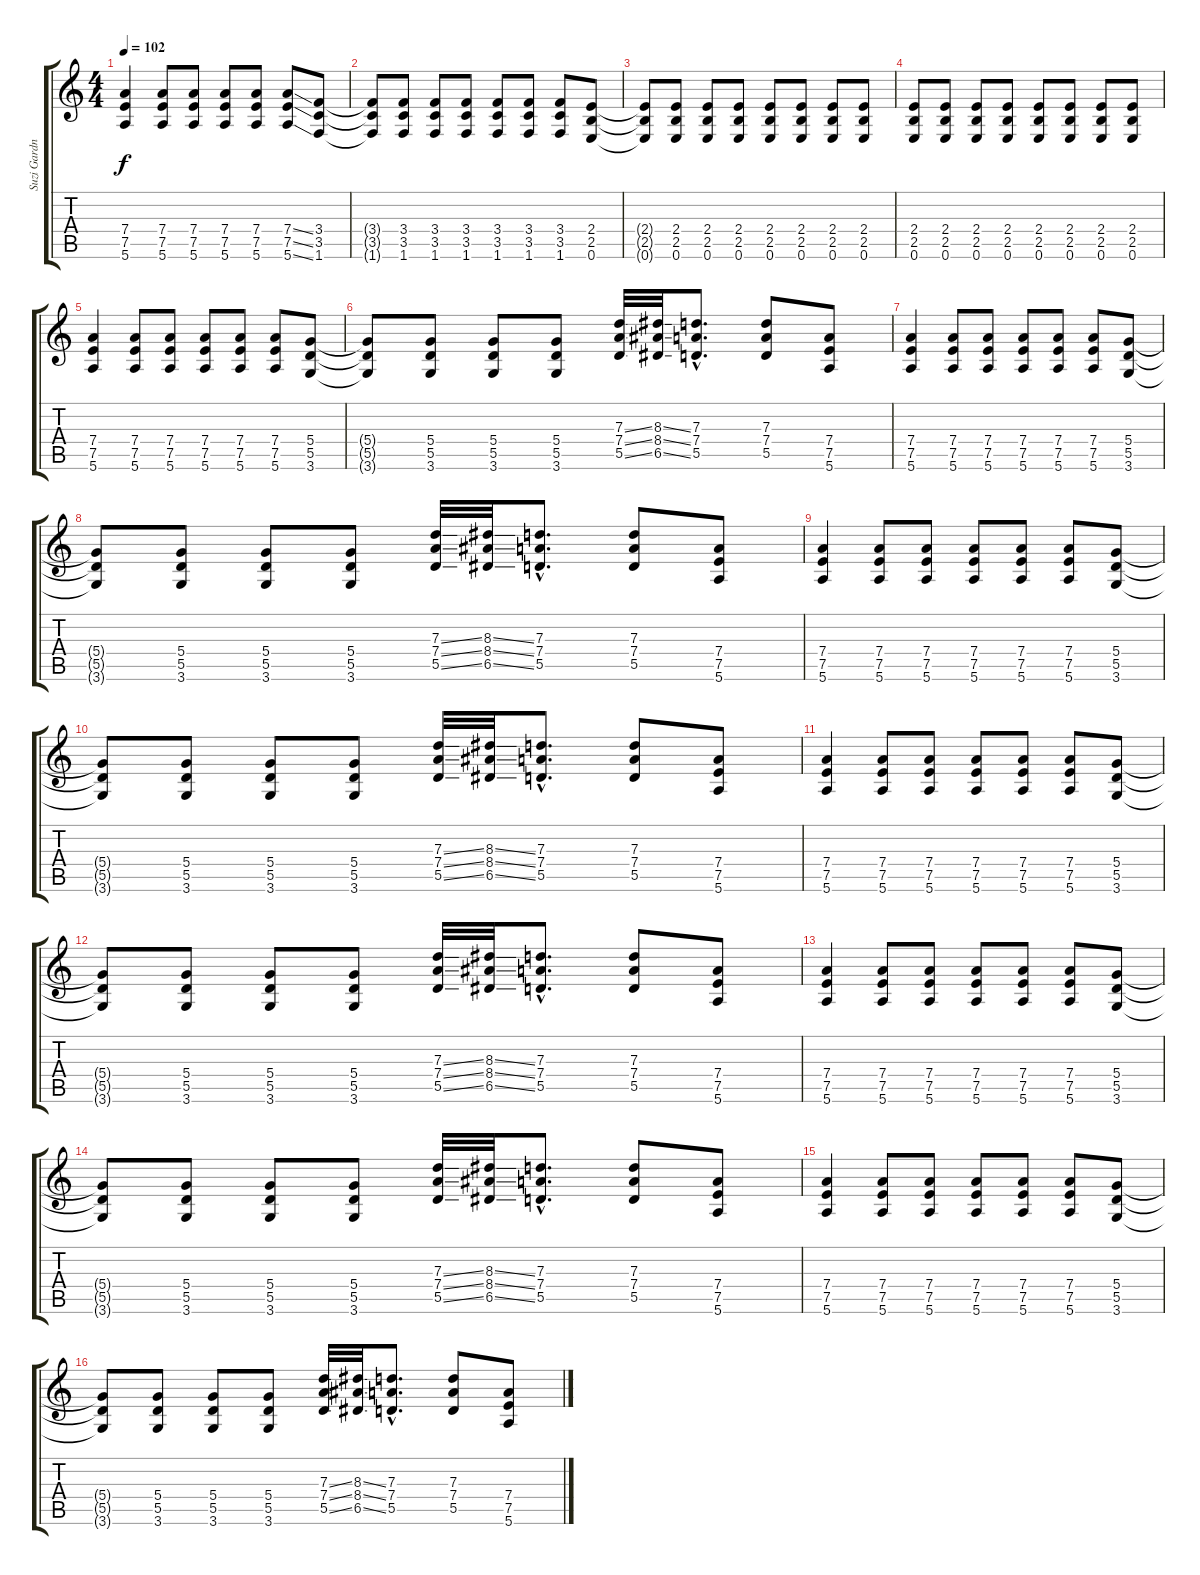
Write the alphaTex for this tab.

\track ("Suzi Gardner" "Suzi Gardn") {instrument distortionguitar}
\staff {score tabs}
\tuning (E4 B3 G3 D3 A2 E2) {hide}
\ts (4 4)
\tempo 102
\clef g2
\ks c
(7.4 7.5 5.6).4{dy f} (7.4 7.5 5.6).8 (7.4 7.5 5.6).8 (7.4 7.5 5.6).8 (7.4 7.5 5.6).8 (7.4{ss} 7.5{ss} 5.6{ss}).8 (3.4 3.5 1.6).8 |
(3.4{t} 3.5{t} 1.6{t}).8 (3.4 3.5 1.6).8 (3.4 3.5 1.6).8 (3.4 3.5 1.6).8 (3.4 3.5 1.6).8 (3.4 3.5 1.6).8 (3.4 3.5 1.6).8 (2.4 2.5 0.6).8 |
(2.4{t} 2.5{t} 0.6{t}).8 (2.4 2.5 0.6).8 (2.4 2.5 0.6).8 (2.4 2.5 0.6).8 (2.4 2.5 0.6).8 (2.4 2.5 0.6).8 (2.4 2.5 0.6).8 (2.4 2.5 0.6).8 |
(2.4 2.5 0.6).8 (2.4 2.5 0.6).8 (2.4 2.5 0.6).8 (2.4 2.5 0.6).8 (2.4 2.5 0.6).8 (2.4 2.5 0.6).8 (2.4 2.5 0.6).8 (2.4 2.5 0.6).8 |
(7.4 7.5 5.6).4 (7.4 7.5 5.6).8 (7.4 7.5 5.6).8 (7.4 7.5 5.6).8 (7.4 7.5 5.6).8 (7.4 7.5 5.6).8 (5.4 5.5 3.6).8 |
(5.4{t} 5.5{t} 3.6{t}).8 (5.4 5.5 3.6).8 (5.4 5.5 3.6).8 (5.4 5.5 3.6).8 (7.3{ss} 7.4{ss} 5.5{ss}).32 (8.3{ss} 8.4{ss} 6.5{ss}).32 (7.3{hac} 7.4{hac} 5.5{hac}).8{d} (7.3 7.4 5.5).8 (7.4 7.5 5.6).8 |
(7.4 7.5 5.6).4 (7.4 7.5 5.6).8 (7.4 7.5 5.6).8 (7.4 7.5 5.6).8 (7.4 7.5 5.6).8 (7.4 7.5 5.6).8 (5.4 5.5 3.6).8 |
(5.4{t} 5.5{t} 3.6{t}).8 (5.4 5.5 3.6).8 (5.4 5.5 3.6).8 (5.4 5.5 3.6).8 (7.3{ss} 7.4{ss} 5.5{ss}).32 (8.3{ss} 8.4{ss} 6.5{ss}).32 (7.3{hac} 7.4{hac} 5.5{hac}).8{d} (7.3 7.4 5.5).8 (7.4 7.5 5.6).8 |
(7.4 7.5 5.6).4 (7.4 7.5 5.6).8 (7.4 7.5 5.6).8 (7.4 7.5 5.6).8 (7.4 7.5 5.6).8 (7.4 7.5 5.6).8 (5.4 5.5 3.6).8 |
(5.4{t} 5.5{t} 3.6{t}).8 (5.4 5.5 3.6).8 (5.4 5.5 3.6).8 (5.4 5.5 3.6).8 (7.3{ss} 7.4{ss} 5.5{ss}).32 (8.3{ss} 8.4{ss} 6.5{ss}).32 (7.3{hac} 7.4{hac} 5.5{hac}).8{d} (7.3 7.4 5.5).8 (7.4 7.5 5.6).8 |
(7.4 7.5 5.6).4 (7.4 7.5 5.6).8 (7.4 7.5 5.6).8 (7.4 7.5 5.6).8 (7.4 7.5 5.6).8 (7.4 7.5 5.6).8 (5.4 5.5 3.6).8 |
(5.4{t} 5.5{t} 3.6{t}).8 (5.4 5.5 3.6).8 (5.4 5.5 3.6).8 (5.4 5.5 3.6).8 (7.3{ss} 7.4{ss} 5.5{ss}).32 (8.3{ss} 8.4{ss} 6.5{ss}).32 (7.3{hac} 7.4{hac} 5.5{hac}).8{d} (7.3 7.4 5.5).8 (7.4 7.5 5.6).8 |
(7.4 7.5 5.6).4{volume 14} (7.4 7.5 5.6).8 (7.4 7.5 5.6).8 (7.4 7.5 5.6).8 (7.4 7.5 5.6).8 (7.4 7.5 5.6).8 (5.4 5.5 3.6).8 |
(5.4{t} 5.5{t} 3.6{t}).8 (5.4 5.5 3.6).8 (5.4 5.5 3.6).8 (5.4 5.5 3.6).8 (7.3{ss} 7.4{ss} 5.5{ss}).32 (8.3{ss} 8.4{ss} 6.5{ss}).32 (7.3{hac} 7.4{hac} 5.5{hac}).8{d} (7.3 7.4 5.5).8 (7.4 7.5 5.6).8 |
(7.4 7.5 5.6).4 (7.4 7.5 5.6).8 (7.4 7.5 5.6).8 (7.4 7.5 5.6).8 (7.4 7.5 5.6).8 (7.4 7.5 5.6).8 (5.4 5.5 3.6).8 |
(5.4{t} 5.5{t} 3.6{t}).8 (5.4 5.5 3.6).8 (5.4 5.5 3.6).8 (5.4 5.5 3.6).8 (7.3{ss} 7.4{ss} 5.5{ss}).32 (8.3{ss} 8.4{ss} 6.5{ss}).32 (7.3{hac} 7.4{hac} 5.5{hac}).8{d} (7.3 7.4 5.5).8 (7.4 7.5 5.6).8
